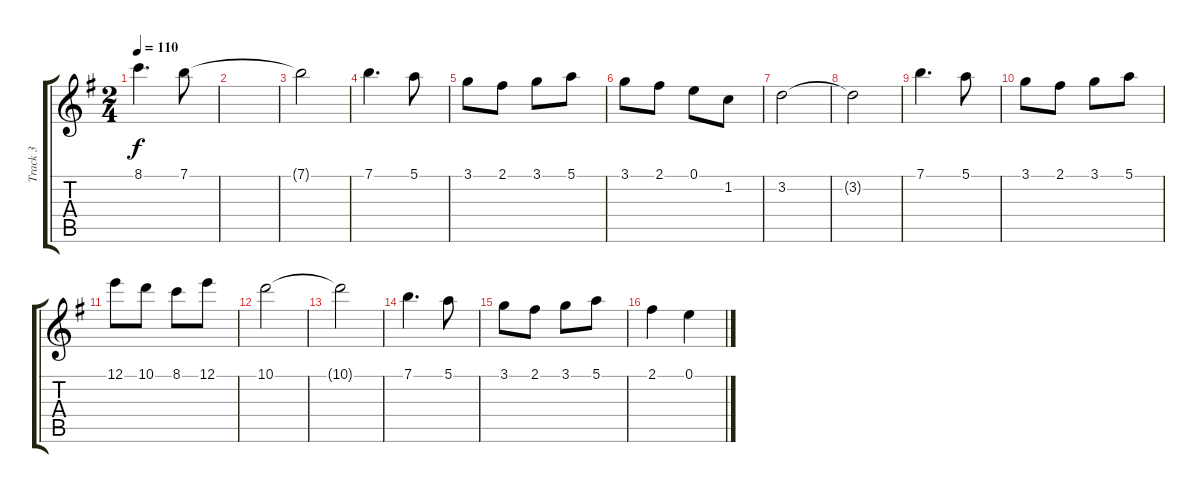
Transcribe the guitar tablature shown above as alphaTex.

\track ("Track 3" "Track 3") {instrument acousticguitarnylon}
\staff {score tabs}
\tuning (E4 B3 G3 D3 A2 E2) {hide}
\ts (2 4)
\tempo 110
\clef g2
\ks g
8.1.4{d dy f} 7.1.8 |
|
7.1{t}.2 |
7.1.4{d} 5.1.8 |
3.1.8 2.1.8 3.1.8 5.1.8 |
3.1.8 2.1.8 0.1.8 1.2.8 |
3.2.2 |
3.2{t}.2 |
7.1.4{d} 5.1.8 |
3.1.8 2.1.8 3.1.8 5.1.8 |
12.1.8 10.1.8 8.1.8 12.1.8 |
10.1.2 |
10.1{t}.2 |
7.1.4{d} 5.1.8 |
3.1.8 2.1.8 3.1.8 5.1.8 |
2.1.4 0.1.4
